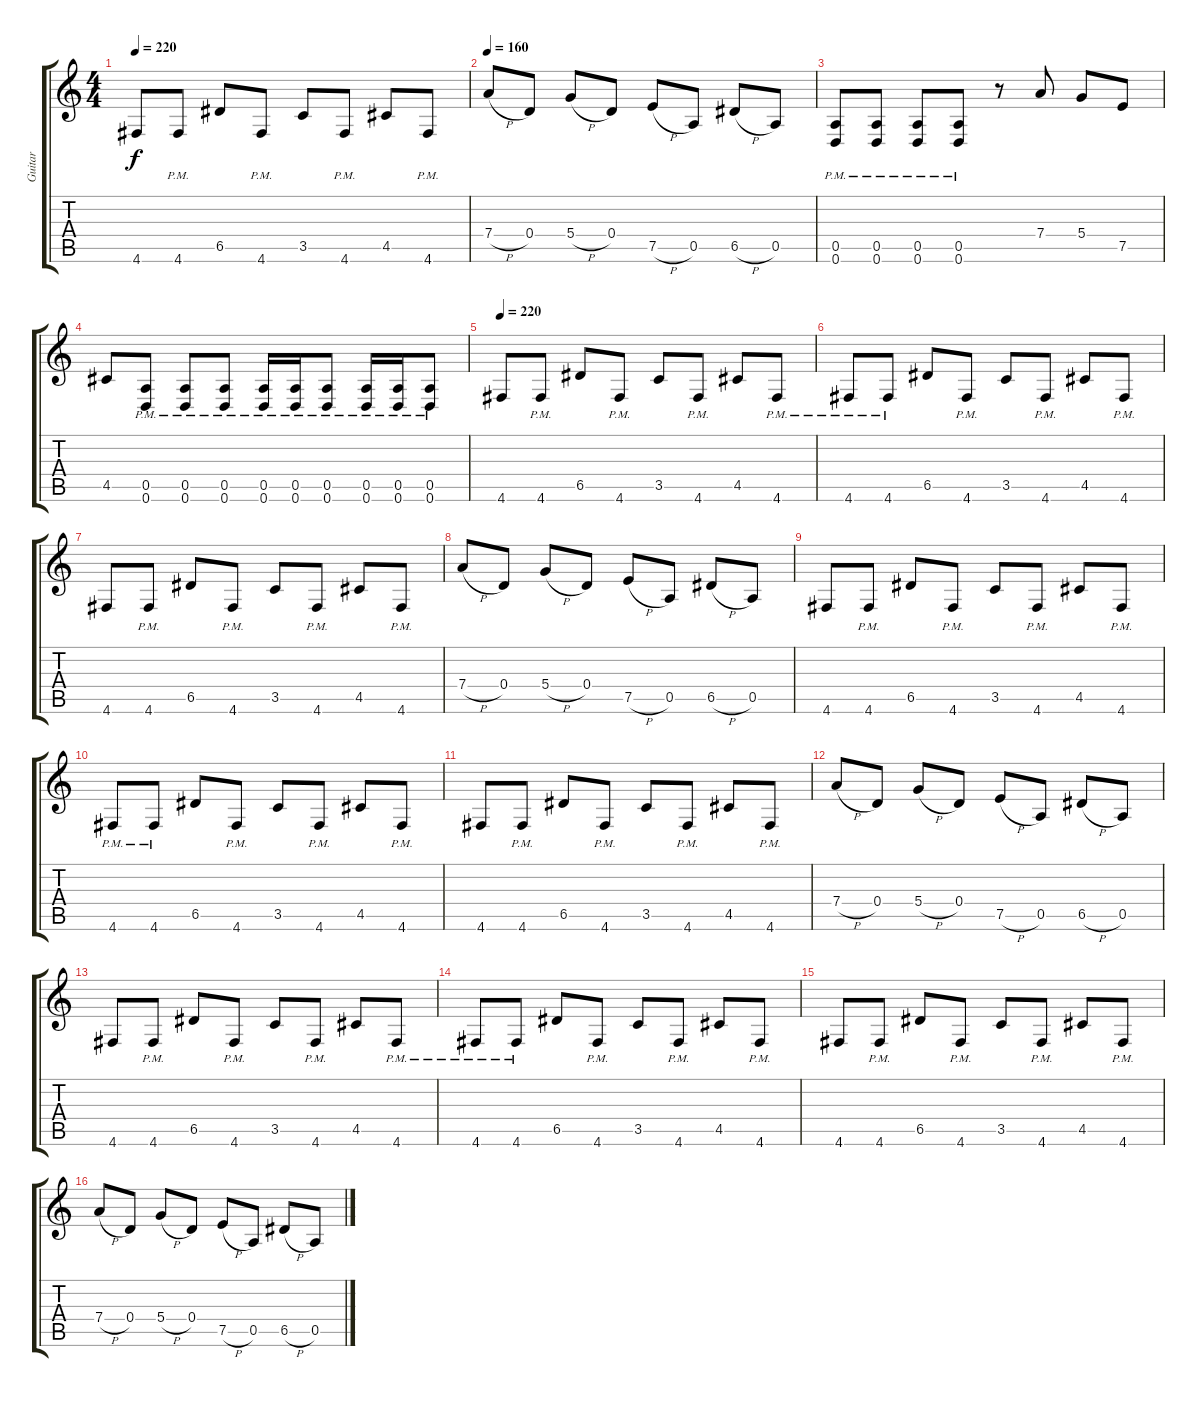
\track ("Guitar" "Guitar") {instrument distortionguitar}
\staff {score tabs}
\tuning (E4 B3 G3 D3 A2 D2) {hide}
\ts (4 4)
\tempo 220
\clef g2
\ks c
4.6.8{dy f} 4.6{pm}.8 6.5.8 4.6{pm}.8 3.5.8 4.6{pm}.8 4.5.8 4.6{pm}.8 |
\tempo 160
7.4{h}.8 0.4.8 5.4{h}.8 0.4.8 7.5{h}.8 0.5.8 6.5{h}.8 0.5.8 |
(0.5{pm} 0.6{pm}).8 (0.5{pm} 0.6{pm}).8 (0.5{pm} 0.6{pm}).8 (0.5{pm} 0.6{pm}).8 r.8 7.4.8 5.4.8 7.5.8 |
4.5.8 (0.5{pm} 0.6{pm}).8 (0.5{pm} 0.6{pm}).8 (0.5{pm} 0.6{pm}).8 (0.5{pm} 0.6{pm}).16 (0.5{pm} 0.6{pm}).16 (0.5{pm} 0.6{pm}).8 (0.5{pm} 0.6{pm}).16 (0.5{pm} 0.6{pm}).16 (0.5{pm} 0.6{pm}).8 |
\tempo 220
4.6.8 4.6{pm}.8 6.5.8 4.6{pm}.8 3.5.8 4.6{pm}.8 4.5.8 4.6{pm}.8 |
4.6{pm}.8 4.6{pm}.8 6.5.8 4.6{pm}.8 3.5.8 4.6{pm}.8 4.5.8 4.6{pm}.8 |
4.6.8 4.6{pm}.8 6.5.8 4.6{pm}.8 3.5.8 4.6{pm}.8 4.5.8 4.6{pm}.8 |
7.4{h}.8 0.4.8 5.4{h}.8 0.4.8 7.5{h}.8 0.5.8 6.5{h}.8 0.5.8 |
4.6.8 4.6{pm}.8 6.5.8 4.6{pm}.8 3.5.8 4.6{pm}.8 4.5.8 4.6{pm}.8 |
4.6{pm}.8 4.6{pm}.8 6.5.8 4.6{pm}.8 3.5.8 4.6{pm}.8 4.5.8 4.6{pm}.8 |
4.6.8 4.6{pm}.8 6.5.8 4.6{pm}.8 3.5.8 4.6{pm}.8 4.5.8 4.6{pm}.8 |
7.4{h}.8 0.4.8 5.4{h}.8 0.4.8 7.5{h}.8 0.5.8 6.5{h}.8 0.5.8 |
4.6.8 4.6{pm}.8 6.5.8 4.6{pm}.8 3.5.8 4.6{pm}.8 4.5.8 4.6{pm}.8 |
4.6{pm}.8 4.6{pm}.8 6.5.8 4.6{pm}.8 3.5.8 4.6{pm}.8 4.5.8 4.6{pm}.8 |
4.6.8 4.6{pm}.8 6.5.8 4.6{pm}.8 3.5.8 4.6{pm}.8 4.5.8 4.6{pm}.8 |
7.4{h}.8 0.4.8 5.4{h}.8 0.4.8 7.5{h}.8 0.5.8 6.5{h}.8 0.5.8
